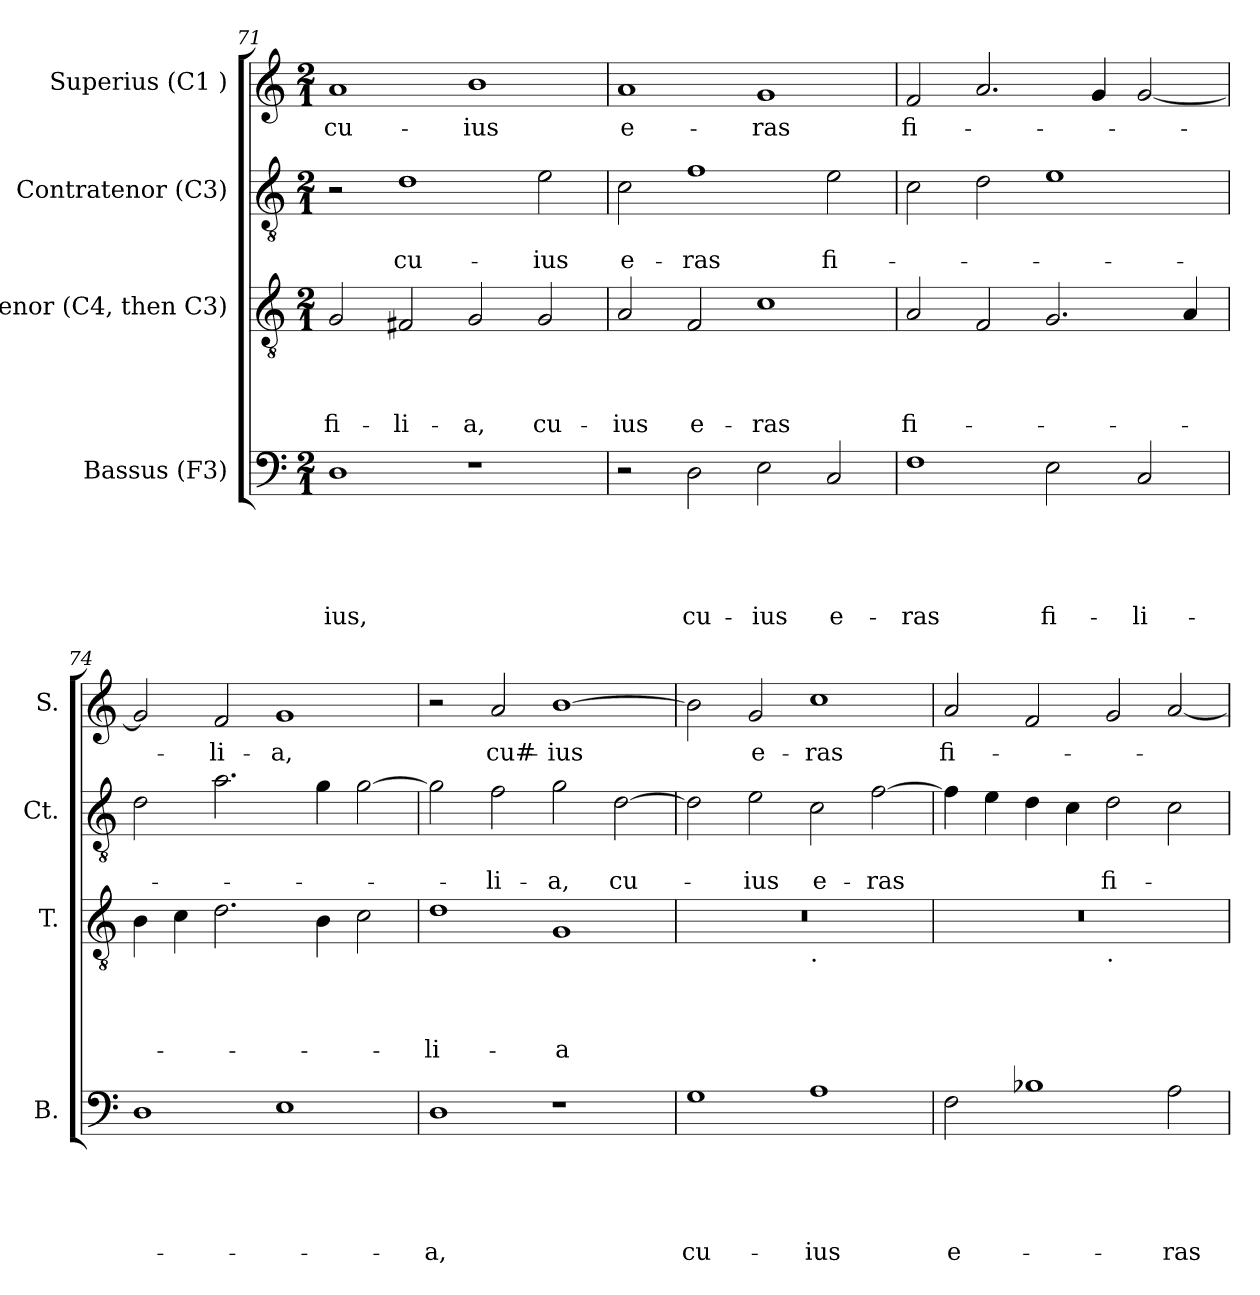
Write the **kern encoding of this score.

**kern	**text	**text	**text	**text	**text	**kern	**text	**text	**text	**text	**kern	**text	**text	**kern	**text
*part4	*part4	*part4	*part4	*part4	*part4	*part3	*part3	*part3	*part3	*part3	*part2	*part2	*part2	*part1	*part1
*staff4	*staff4	*staff4	*staff4	*staff4	*staff4	*staff3	*staff3	*staff3	*staff3	*staff3	*staff2	*staff2	*staff2	*staff1	*staff1
*I"Bassus (F3)	*	*	*	*	*	*I"Tenor (C4, then C3)	*	*	*	*	*I"Contratenor (C3)	*	*	*I"Superius (C1 )	*
*I'B.	*	*	*	*	*	*I'T.	*	*	*	*	*I'Ct.	*	*	*I'S.	*
!!LO:PB:g=z
*clefF4	*	*	*	*	*	*clefGv2	*	*	*	*	*clefGv2	*	*	*clefG2	*
*k[]	*	*	*	*	*	*k[]	*	*	*	*	*k[]	*	*	*k[]	*
*C:	*	*	*	*	*	*C:	*	*	*	*	*C:	*	*	*C:	*
*M2/1	*	*	*	*	*	*M2/1	*	*	*	*	*M2/1	*	*	*M2/1	*
=71	=71	=71	=71	=71	=71	=71	=71	=71	=71	=71	=71	=71	=71	=71	=71
!	!	!	!	!	!LO:LY:b	!	!	!	!	!LO:LY:b	!	!	!	!	!LO:LY:b
1D	.	.	.	.	-ius,	2G/	.	.	.	fi-	2r	.	.	1a	cu-
!	!	!	!	!	!	!	!	!	!	!LO:LY:b	!	!	!LO:LY:b	!	!
.	.	.	.	.	.	2F#/	.	.	.	-li-	1d	.	cu-	.	.
!	!	!	!	!	!	!	!	!	!	!LO:LY:b	!	!	!	!	!LO:LY:b
1r	.	.	.	.	.	2G/	.	.	.	-a,	.	.	.	1b	-ius
!	!	!	!	!	!	!	!	!	!	!LO:LY:b	!	!	!LO:LY:b	!	!
.	.	.	.	.	.	2G/	.	.	.	cu-	2e\	.	-ius	.	.
=72	=72	=72	=72	=72	=72	=72	=72	=72	=72	=72	=72	=72	=72	=72	=72
!	!	!	!	!	!	!	!	!	!	!LO:LY:b	!	!	!LO:LY:b	!	!LO:LY:b:rj
2r	.	.	.	.	.	2A/	.	.	.	-ius	2c\	.	e-	1a	e-
!	!	!	!	!	!LO:LY:b	!	!	!	!	!LO:LY:b	!	!	!LO:LY:b	!	!
2D\	.	.	.	.	cu-	2F/	.	.	.	e-	1f	.	-ras	.	.
!	!	!	!	!	!LO:LY:b	!	!	!	!	!LO:LY:b	!	!	!	!	!LO:LY:b
2E\	.	.	.	.	-ius	1c	.	.	.	-ras	.	.	.	1g	-ras
!	!	!	!	!	!LO:LY:b	!	!	!	!	!	!	!	!LO:LY:b	!	!
2C/	.	.	.	.	e-	.	.	.	.	.	2e\	.	fi-	.	.
=73	=73	=73	=73	=73	=73	=73	=73	=73	=73	=73	=73	=73	=73	=73	=73
!	!	!	!	!	!LO:LY:b	!	!	!	!	!LO:LY:b	!	!	!	!	!LO:LY:b
1F	.	.	.	.	-ras	2A/	.	.	.	fi-	2c\	.	.	2f/	fi-
.	.	.	.	.	.	2F/	.	.	.	.	2d\	.	.	2.a/	.
!	!	!	!	!	!LO:LY:b	!	!	!	!	!	!	!	!	!	!
2E\	.	.	.	.	fi-	2.G/	.	.	.	.	1e	.	.	.	.
.	.	.	.	.	.	.	.	.	.	.	.	.	.	4g/	.
!	!	!	!	!	!LO:LY:b	!	!	!	!	!	!	!	!	!	!
2C/	.	.	.	.	-li-	.	.	.	.	.	.	.	.	[<2g/	.
.	.	.	.	.	.	4A/	.	.	.	.	.	.	.	.	.
=74	=74	=74	=74	=74	=74	=74	=74	=74	=74	=74	=74	=74	=74	=74	=74
1D	.	.	.	.	.	4B\	.	.	.	.	2d\	.	.	2g/]	.
.	.	.	.	.	.	4c\	.	.	.	.	.	.	.	.	.
!	!	!	!	!	!	!	!	!	!	!	!	!	!	!	!LO:LY:b
.	.	.	.	.	.	2.d\	.	.	.	.	2.a\	.	.	2f/	-li-
!	!	!	!	!	!	!	!	!	!	!	!	!	!	!	!LO:LY:b
1E	.	.	.	.	.	.	.	.	.	.	.	.	.	1g	-a,
.	.	.	.	.	.	4B\	.	.	.	.	4g\	.	.	.	.
.	.	.	.	.	.	2c\	.	.	.	.	[<2g\	.	.	.	.
!!LO:LB:g=z
=75	=75	=75	=75	=75	=75	=75	=75	=75	=75	=75	=75	=75	=75	=75	=75
!	!	!	!	!	!LO:LY:b	!	!	!	!	!LO:LY:b:rj	!	!	!	!	!
1D	.	.	.	.	-a,	1d	.	.	.	-li-	2g\]	.	.	2r	.
!	!	!	!	!	!	!	!	!	!	!	!	!	!LO:LY:b	!	!LO:LY:b
.	.	.	.	.	.	.	.	.	.	.	2f\	.	-li-	2a/	cu#-
!	!	!	!	!	!	!	!	!	!	!LO:LY:b:rj	!	!	!LO:LY:b	!	!LO:LY:b
1r	.	.	.	.	.	1G	.	.	.	-a	2g\	.	-a,	[>1b	-ius
!	!	!	!	!	!	!	!	!	!	!	!	!	!LO:LY:b	!	!
.	.	.	.	.	.	.	.	.	.	.	[>2d\	.	cu-	.	.
=76	=76	=76	=76	=76	=76	=76	=76	=76	=76	=76	=76	=76	=76	=76	=76
!	!	!	!	!	!LO:LY:b	!	!	!	!	!	!	!	!	!	!
*	*	*	*	*	*	*^	*	*	*	*	*	*	*	*	*
1G	.	.	.	.	cu-	0r	1ryy	.	.	.	.	2d\]	.	.	2b\]	.
!	!	!	!	!	!	!	!	!	!	!	!	!	!	!LO:LY:b	!	!LO:LY:b
.	.	.	.	.	.	.	.	.	.	.	.	2e\	.	-ius	2g/	e-
!	!	!	!	!	!	!	!LO:TX:b:t=.	!	!	!	!	!	!	!	!	!
!	!	!	!	!	!LO:LY:b	!	!	!	!	!	!	!	!	!LO:LY:b	!	!LO:LY:b
1A	.	.	.	.	-ius	.	1ryy	.	.	.	.	2c\	.	e-	1cc	-ras
!	!	!	!	!	!	!	!	!	!	!	!	!	!	!LO:LY:b	!	!
.	.	.	.	.	.	.	.	.	.	.	.	[>2f\	.	-ras	.	.
=77	=77	=77	=77	=77	=77	=77	=77	=77	=77	=77	=77	=77	=77	=77	=77	=77
!	!	!	!	!	!LO:LY:b:rj	!	!	!	!	!	!	!	!	!	!	!LO:LY:b
2F\	.	.	.	.	e-	0r	1ryy	.	.	.	.	4f\]	.	.	2a/	fi-
.	.	.	.	.	.	.	.	.	.	.	.	4e\	.	.	.	.
1B-X	.	.	.	.	.	.	.	.	.	.	.	4d\	.	.	2f/	.
.	.	.	.	.	.	.	.	.	.	.	.	4c\	.	.	.	.
!	!	!	!	!	!	!	!LO:TX:b:t=.	!	!	!	!	!	!	!	!	!
!	!	!	!	!	!	!	!	!	!	!	!	!	!	!LO:LY:b	!	!
.	.	.	.	.	.	.	1ryy	.	.	.	.	2d\	.	fi-	2g/	.
!	!	!	!	!	!LO:LY:b	!	!	!	!	!	!	!	!	!	!	!
2A\	.	.	.	.	-ras	.	.	.	.	.	.	2c\	.	.	[<2a/	.
*	*	*	*	*	*	*v	*v	*	*	*	*	*	*	*	*	*
=	=	=	=	=	=	=	=	=	=	=	=	=	=	=	=
*-	*-	*-	*-	*-	*-	*-	*-	*-	*-	*-	*-	*-	*-	*-	*-
